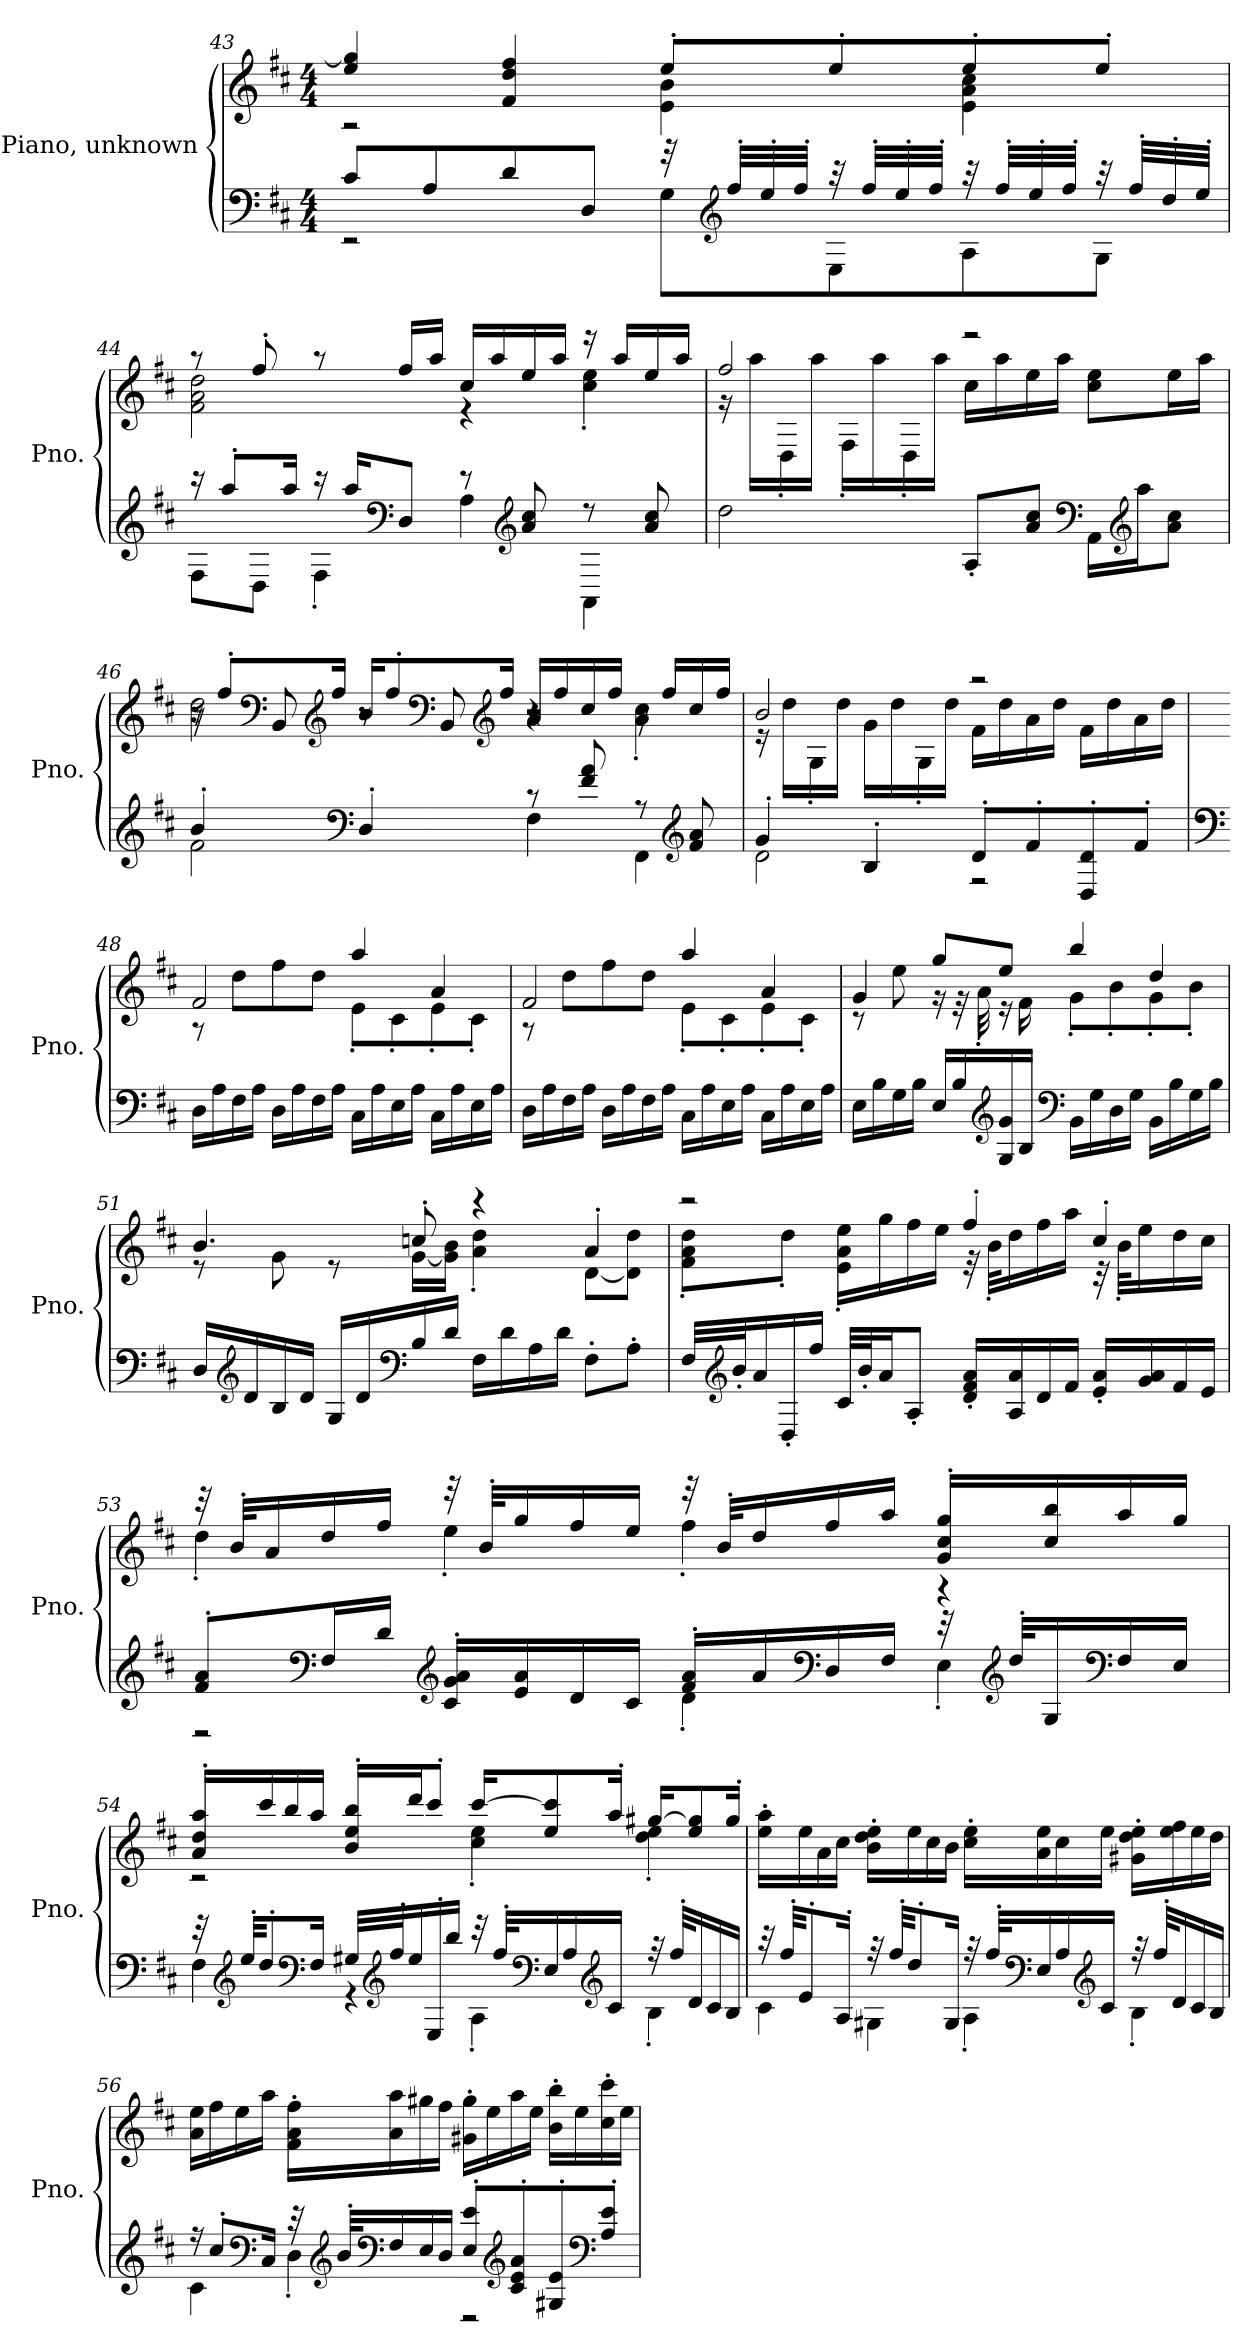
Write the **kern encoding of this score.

**kern	**kern
*part1	*part1
*staff2	*staff1
*I"Piano, unknown	*
*I'Pno.	*
!!LO:PB:g=z
*clefF4	*clefG2
*k[f#c#]	*k[f#c#]
*M4/4	*M4/4
=43	=43
*^	*^
8c#/L	2r	4ee/ 4gg/]	2r
8A/	.	.	.
8d/	.	4f#/ 4dd/ 4ff#/	.
8D/J	.	.	.
32r	8G\L	8ee'/L	4e\ 4b\
*clefG2	*	*	*
32ff#'/LLL	.	.	.
32ee'/	.	.	.
32ff#'/JJJ	.	.	.
32r	8E\	8ee'/	.
32ff#'/LLL	.	.	.
32ee'/	.	.	.
32ff#'/JJJ	.	.	.
32r	8A\	8ee'/	4e\ 4a\ 4cc#\
32ff#'/LLL	.	.	.
32ee'/	.	.	.
32ff#'/JJJ	.	.	.
32r	8G\J	8ee'/J	.
32ff#'/LLL	.	.	.
32dd'/	.	.	.
32ee'/JJJ	.	.	.
=44	=44	=44	=44
16r	8F#\L	8r	2f#\ 2a\ 2dd\
8aa'/L	.	.	.
.	8D\J	8ff#'/	.
16aa/Jk	.	.	.
16r	4F#'\	8r	.
16aa/KL	.	.	.
*clefF4	*	*	*
8D/J	.	16ff#/LL	.
.	.	16aa/JJ	.
8r	4A\	16cc#/LL	4r
.	.	16aa/	.
*clefG2	*	*	*
8a/ 8cc#/	.	16ee/	.
.	.	16aa/JJ	.
8r	4AA\	16r	4cc#\' 4ee\'
.	.	16aa/LL	.
8a/ 8cc#/	.	16ee/	.
.	.	16aa/JJ	.
*v	*v	*	*
!!LO:LB:g=z	!!
=45	=45	=45
2dd\	2ff#/	16r
.	.	16aa\LL
.	.	16D'\
.	.	16aa\JJ
.	.	16F#'\LL
.	.	16aa\
.	.	16D'\
.	.	16aa\JJ
8A'/L	2r	16cc#\LL
.	.	16aa\
8a/ 8cc#/J	.	16ee\
.	.	16aa\JJ
*clefF4	*	*
16AA\LL	.	8cc#\ 8ee\L
*clefG2	*	*
16aa\J	.	.
8a\ 8cc#\J	.	16ee\L
.	.	16aa\JJ
=46	=46	=46
*^	*	*^
4b'/	2f#\	16r	2dd\	8r
.	.	8ff#'/L	.	.
*	*	*clefF4	*	*
.	.	.	.	8BB/
*	*	*clefG2	*	*
.	.	16ff#/Jk	.	.
*clefF4	*	*	*	*
4D'/	.	16b/KL	.	8r
.	.	8ff#'/	.	.
*	*	*clefF4	*	*
.	.	.	.	8BB/
*	*	*clefG2	*	*
.	.	16ff#/Jk	.	.
8r	4F#\	16a/LL	4r	2r
.	.	16ff#/	.	.
8f#/ 8a/	.	16cc#/	.	.
.	.	16ff#/JJ	.	.
8r	4FF#\	16r	4a\' 4cc#\'	.
.	.	16ff#/LL	.	.
*clefG2	*	*	*	*
8f#/ 8a/	.	16cc#/	.	.
.	.	16ff#/JJ	.	.
*	*	*	*v	*v
!!LO:LB:g=z
=47	=47	=47	=47
4g'/	2d\	2b/	16r
.	.	.	16dd\LL
.	.	.	16G'\
.	.	.	16dd\JJ
4B'/	.	.	16g\LL
.	.	.	16dd\
.	.	.	16G'\
.	.	.	16dd\JJ
8d'/L	2r	2r	16f#\LL
.	.	.	16dd\
8f#'/	.	.	16a\
.	.	.	16dd\JJ
8D/' 8d/'	.	.	16f#\LL
.	.	.	16dd\
8f#'/J	.	.	16a\
.	.	.	16dd\JJ
*v	*v	*	*
=48	=48	=48
*clefF4	*	*
16D\LL	2f#/	8r
16A\	.	.
16F#\	.	8dd\L
16A\JJ	.	.
16D\LL	.	8ff#\
16A\	.	.
16F#\	.	8dd\J
16A\JJ	.	.
16C#\LL	4aa/	8e'\L
16A\	.	.
16E\	.	8c#'\
16A\JJ	.	.
16C#\LL	4a/	8e'\
16A\	.	.
16E\	.	8c#'\J
16A\JJ	.	.
!!LO:LB:g=z	!!
=49	=49	=49
16D\LL	2f#/	8r
16A\	.	.
16F#\	.	8dd\L
16A\JJ	.	.
16D\LL	.	8ff#\
16A\	.	.
16F#\	.	8dd\J
16A\JJ	.	.
16C#\LL	4aa/	8e'\L
16A\	.	.
16E\	.	8c#'\
16A\JJ	.	.
16C#\LL	4a/	8e'\
16A\	.	.
16E\	.	8c#'\J
16A\JJ	.	.
=50	=50	=50
16E\LL	4g/	8r
16B\	.	.
16G\	.	8ee\
16B\JJ	.	.
16E/LL	8gg/L	16r
16B/	.	32r
.	.	32a'\
*clefG2	*	*
16G/ 16g/	8ee/J	16r
16B/JJ	.	16f#\
*clefF4	*	*
16BB\LL	4bb/	8g'\L
16G\	.	.
16D\	.	8b'\
16G\JJ	.	.
16BB\LL	4dd/	8g'\
16B\	.	.
16G\	.	8b'\J
16B\JJ	.	.
!!LO:LB:g=z	!!
=51	=51	=51
16D/LL	4.b/	8r
*clefG2	*	*
16d/	.	.
16B/	.	8g\
16d/JJ	.	.
16G/LL	.	8r
16d/	.	.
*clefF4	*	*
16B/	8ccn'/	[16g\LL
16d/JJ	.	16g\] 16b\JJ
16F#\LL	4r	4a\' 4dd\'
16d\	.	.
16A\	.	.
16d\JJ	.	.
8F#'\L	4a'/	[8d\L
8A'\J	.	8d\] 8dd\J
=52	=52	=52
32F#/LLL	2r	8f#\' 8a\' 8dd\'L
*clefG2	*	*
32b'/J	.	.
16a/	.	.
16D'/	.	8dd'\J
16ff#/JJ	.	.
32c#/LLL	.	16e\' 16a\' 16ee\'LL
32b'/J	.	.
16a/J	.	16gg\
8A'/J	.	16ff#\
.	.	16ee\JJ
16d/' 16f#/' 16a/'LL	4ff#'/	32r
.	.	32b'\KLL
16A/ 16a/	.	16dd\
16d/	.	16ff#\
16f#/JJ	.	16aa\JJ
16e/' 16a/'LL	4cc#'/	32r
.	.	32b'\KLL
16g/ 16a/	.	16ee\
16f#/	.	16dd\
16e/JJ	.	16cc#\JJ
!!LO:LB:g=z	!!
=53	=53	=53
*^	*	*
8f#/' 8a/'L	2r	32r	4dd'\
.	.	32b'/KLL	.
.	.	16a/	.
*clefF4	*	*	*
16F#/L	.	16dd/	.
16d/JJ	.	16ff#/JJ	.
*clefG2	*	*	*
16c#/' 16g/' 16a/'LL	.	32r	4ee'\
.	.	32b'/KLL	.
16e/ 16a/	.	16gg/	.
16d/	.	16ff#/	.
16c#/JJ	.	16ee/JJ	.
16f#/' 16a/'LL	4d'\	32r	4ff#'\
.	.	32b'/KLL	.
16a/	.	16dd/	.
*clefF4	*	*	*
16D/	.	16ff#/	.
16F#/JJ	.	16aa/JJ	.
32r	4E'\	16g/' 16cc#/' 16gg/'LL	4r
*clefG2	*	*	*
32dd'/KLL	.	.	.
16G/	.	16cc#/ 16bb/	.
*clefF4	*	*	*
16F#/	.	16aa/	.
16E/JJ	.	16gg/JJ	.
!!LO:PB:g=z	!!
=54	=54	=54	=54
32r	4F#\	16a/' 16dd/' 16aa/'LL	2r
*clefG2	*	*	*
32ee'/KKL	.	.	.
8dd'/	.	16ccc#/	.
.	.	16bb/	.
*clefF4	*	*	*
16F#/Jk	.	16aa/JJ	.
32G#X/LLL	4r	16b/' 16ee/' 16bb/'LL	.
*clefG2	*	*	*
32ff#'/J	.	.	.
16ee/	.	16ddd/J	.
16E'/	.	8ccc#'/J	.
16bb/JJ	.	.	.
32r	4A'\	[16ccc#/KL	4cc#\' 4ee\'
32ff#'/KLL	.	.	.
*clefF4	*	*	*
16E/	.	8ee/ 8ccc#/]	.
16A/	.	.	.
*clefG2	*	*	*
16c#/JJ	.	16aa'/Jk	.
32r	4B'\	[16gg#X/KL	4dd\' 4ee\'
32ff#'/KLL	.	.	.
16d/	.	8ee/ 8gg#/]	.
16c#/	.	.	.
16B/JJ	.	16gg#'/Jk	.
*	*	*v	*v
!!LO:LB:g=z
=55	=55	=55
32r	4c#\	16ee\' 16aa\'LL
32ff#'/KKL	.	.
8e'/	.	16ee\
.	.	16a\
16A'/Jk	.	16cc#\JJ
32r	4G#X\	16b\' 16dd\' 16ee\'LL
32ff#'/KKL	.	.
8dd'/	.	16ee\
.	.	16cc#\
16G#/Jk	.	16b\JJ
32r	4A'\	16cc#\' 16ee\'LL
32ff#'/KLL	.	.
*clefF4	*	*
16E/	.	16a\ 16ee\
16A/	.	16cc#\
*clefG2	*	*
16c#/JJ	.	16ee\JJ
32r	4B'\	16g#X\' 16dd\' 16ee\'LL
32ff#'/KLL	.	.
16d/	.	16ee\ 16ff#\
16c#/	.	16ee\
16B/JJ	.	16dd\JJ
!!LO:LB:g=z
=56	=56	=56
16r	4c#\	16a\ 16ee\LL
8cc#'/L	.	16ff#\
.	.	16ee\
*clefF4	*	*
16C#/Jk	.	16aa\JJ
32r	4D'\	16f#\' 16a\' 16ff#\'LL
*clefG2	*	*
32b'/KLL	.	.
*clefF4	*	*
16F#/	.	16a\ 16aa\
16E/	.	16gg#X\
16D/JJ	.	16ff#\JJ
8E/' 8e/'L	2r	16g#X\' 16gg#\'LL
.	.	16ee\
*clefG2	*	*
8c#/' 8e/' 8a/'	.	16aa\
.	.	16ee\JJ
8G#X/' 8e/'	.	16b\' 16bb\'LL
.	.	16ee\
*clefF4	*	*
8A/' 8e/'J	.	16cc#\' 16ccc#\'
.	.	16ee\JJ
*v	*v	*
=	=
*-	*-
